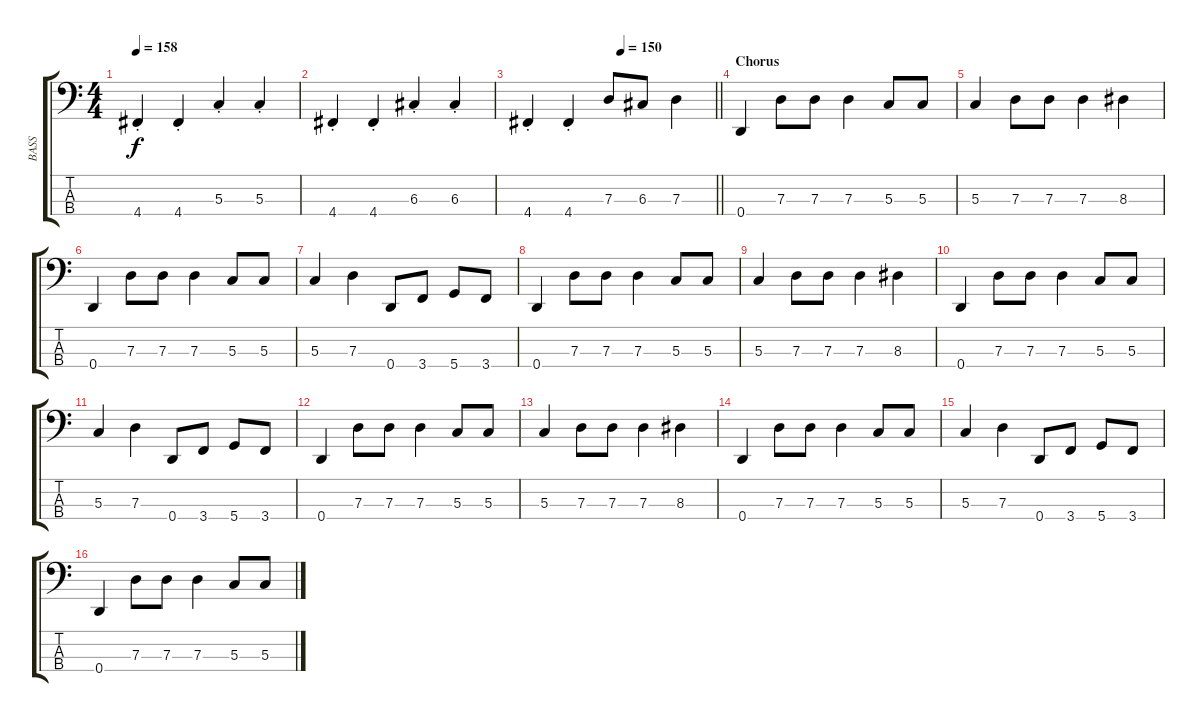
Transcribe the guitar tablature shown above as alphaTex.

\track ("BASS" "BASS") {instrument electricbasspick}
\staff {score tabs}
\tuning (F2 C2 G1 D1) {hide}
\ts (4 4)
\tempo 158
\clef f4
\ks c
4.4{st}.4{dy f} 4.4{st}.4 5.3{st}.4 5.3{st}.4 |
4.4{st}.4 4.4{st}.4 6.3{st}.4 6.3{st}.4 |
\tempo (150 0.5)
\barLineRight lightlight
4.4{st}.4 4.4{st}.4 7.3.8 6.3.8 7.3.4 |
\section ("" "Chorus")
0.4.4 7.3.8 7.3.8 7.3.4 5.3.8 5.3.8 |
5.3.4 7.3.8 7.3.8 7.3.4 8.3.4 |
0.4.4 7.3.8 7.3.8 7.3.4 5.3.8 5.3.8 |
5.3.4 7.3.4 0.4.8 3.4.8 5.4.8 3.4.8 |
0.4.4 7.3.8 7.3.8 7.3.4 5.3.8 5.3.8 |
5.3.4 7.3.8 7.3.8 7.3.4 8.3.4 |
0.4.4 7.3.8 7.3.8 7.3.4 5.3.8 5.3.8 |
5.3.4 7.3.4 0.4.8 3.4.8 5.4.8 3.4.8 |
0.4.4 7.3.8 7.3.8 7.3.4 5.3.8 5.3.8 |
5.3.4 7.3.8 7.3.8 7.3.4 8.3.4 |
0.4.4 7.3.8 7.3.8 7.3.4 5.3.8 5.3.8 |
5.3.4 7.3.4 0.4.8 3.4.8 5.4.8 3.4.8 |
0.4.4 7.3.8 7.3.8 7.3.4 5.3.8 5.3.8
